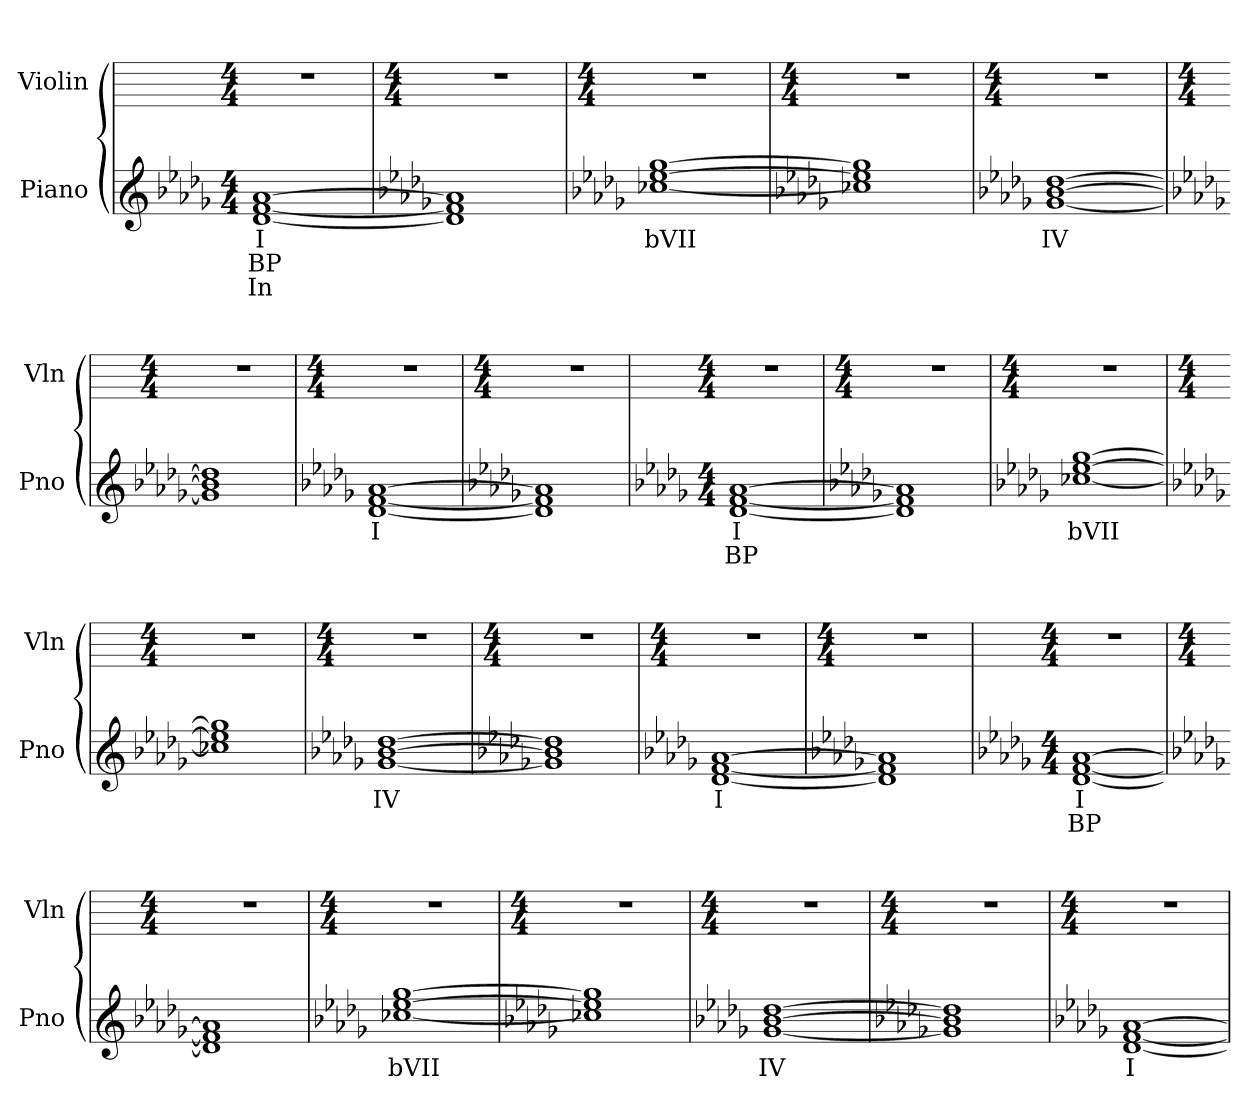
**kern	**text	**text	**text	**kern
*part2	*part2	*part2	*part2	*part1
*staff2	*staff2	*staff2	*staff2	*staff1
*I"Piano	*	*	*	*I"Violin
*I'Pno	*	*	*	*I'Vln
*k[b-e-a-d-g-]	*	*	*	*
*D-:	*	*	*	*
*M4/4	*	*	*	*M4/4
=	=	=	=	=
[1d- [1f [1a-	I	BP	In	1r
=	=	=	=	=
*k[b-e-a-d-g-]	*	*	*	*
*D-:	*	*	*	*
*	*	*	*	*M4/4
1d-] 1f] 1a-]	.	.	.	1r
=	=	=	=	=
*k[b-e-a-d-g-]	*	*	*	*
*D-:	*	*	*	*
*	*	*	*	*M4/4
[1cc-X [1ee- [1gg-	bVII	.	.	1r
=	=	=	=	=
*k[b-e-a-d-g-]	*	*	*	*
*D-:	*	*	*	*
*	*	*	*	*M4/4
1cc-X] 1ee-] 1gg-]	.	.	.	1r
=	=	=	=	=
*k[b-e-a-d-g-]	*	*	*	*
*D-:	*	*	*	*
*	*	*	*	*M4/4
[1g- [1b- [1dd-	IV	.	.	1r
=	=	=	=	=
*k[b-e-a-d-g-]	*	*	*	*
*D-:	*	*	*	*
*	*	*	*	*M4/4
1g-] 1b-] 1dd-]	.	.	.	1r
=	=	=	=	=
*k[b-e-a-d-g-]	*	*	*	*
*D-:	*	*	*	*
*	*	*	*	*M4/4
[1d- [1f [1a-	I	.	.	1r
=	=	=	=	=
*k[b-e-a-d-g-]	*	*	*	*
*D-:	*	*	*	*
*	*	*	*	*M4/4
1d-] 1f] 1a-]	.	.	.	1r
=	=	=	=	=
*k[b-e-a-d-g-]	*	*	*	*
*D-:	*	*	*	*
*M4/4	*	*	*	*M4/4
[1d- [1f [1a-	I	BP	.	1r
=	=	=	=	=
*k[b-e-a-d-g-]	*	*	*	*
*D-:	*	*	*	*
*	*	*	*	*M4/4
1d-] 1f] 1a-]	.	.	.	1r
=	=	=	=	=
*k[b-e-a-d-g-]	*	*	*	*
*D-:	*	*	*	*
*	*	*	*	*M4/4
[1cc-X [1ee- [1gg-	bVII	.	.	1r
=	=	=	=	=
*k[b-e-a-d-g-]	*	*	*	*
*D-:	*	*	*	*
*	*	*	*	*M4/4
1cc-X] 1ee-] 1gg-]	.	.	.	1r
=	=	=	=	=
*k[b-e-a-d-g-]	*	*	*	*
*D-:	*	*	*	*
*	*	*	*	*M4/4
[1g- [1b- [1dd-	IV	.	.	1r
=	=	=	=	=
*k[b-e-a-d-g-]	*	*	*	*
*D-:	*	*	*	*
*	*	*	*	*M4/4
1g-] 1b-] 1dd-]	.	.	.	1r
=	=	=	=	=
*k[b-e-a-d-g-]	*	*	*	*
*D-:	*	*	*	*
*	*	*	*	*M4/4
[1d- [1f [1a-	I	.	.	1r
=	=	=	=	=
*k[b-e-a-d-g-]	*	*	*	*
*D-:	*	*	*	*
*	*	*	*	*M4/4
1d-] 1f] 1a-]	.	.	.	1r
=	=	=	=	=
*k[b-e-a-d-g-]	*	*	*	*
*D-:	*	*	*	*
*M4/4	*	*	*	*M4/4
[1d- [1f [1a-	I	BP	.	1r
=	=	=	=	=
*k[b-e-a-d-g-]	*	*	*	*
*D-:	*	*	*	*
*	*	*	*	*M4/4
1d-] 1f] 1a-]	.	.	.	1r
=	=	=	=	=
*k[b-e-a-d-g-]	*	*	*	*
*D-:	*	*	*	*
*	*	*	*	*M4/4
[1cc-X [1ee- [1gg-	bVII	.	.	1r
=	=	=	=	=
*k[b-e-a-d-g-]	*	*	*	*
*D-:	*	*	*	*
*	*	*	*	*M4/4
1cc-X] 1ee-] 1gg-]	.	.	.	1r
=	=	=	=	=
*k[b-e-a-d-g-]	*	*	*	*
*D-:	*	*	*	*
*	*	*	*	*M4/4
[1g- [1b- [1dd-	IV	.	.	1r
=	=	=	=	=
*k[b-e-a-d-g-]	*	*	*	*
*D-:	*	*	*	*
*	*	*	*	*M4/4
1g-] 1b-] 1dd-]	.	.	.	1r
=	=	=	=	=
*k[b-e-a-d-g-]	*	*	*	*
*D-:	*	*	*	*
*	*	*	*	*M4/4
[1d- [1f [1a-	I	.	.	1r
=	=	=	=	=
*-	*-	*-	*-	*-
